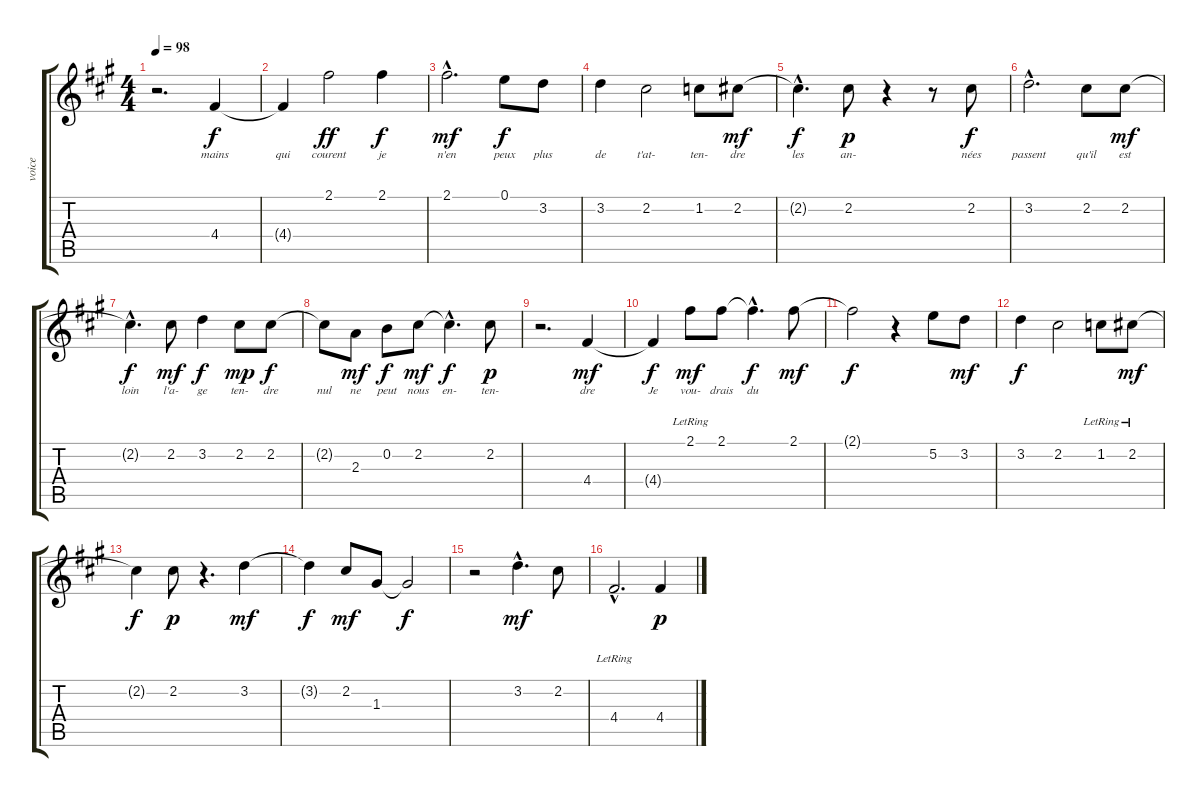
\track ("voice" "voice") {instrument electricguitarjazz}
\staff {score tabs}
\tuning (E4 B3 G3 D3 A2 E2) {hide}
\ts (4 4)
\tempo 98
\clef g2
\ks f#minor
r.2{d dy f} 4.4.4{lyrics (0 "mains") lyrics (1 "") lyrics (2 "") lyrics (3 "") lyrics (4 "")} |
4.4{t}.4{lyrics (0 "qui") lyrics (1 "") lyrics (2 "") lyrics (3 "") lyrics (4 "")} 2.1.2{lyrics (0 "courent") lyrics (1 "") lyrics (2 "") lyrics (3 "") lyrics (4 "") dy ff} 2.1.4{lyrics (0 "je") lyrics (1 "") lyrics (2 "") lyrics (3 "") lyrics (4 "") dy f} |
2.1{hac}.2{d lyrics (0 "n'en") lyrics (1 "") lyrics (2 "") lyrics (3 "") lyrics (4 "") dy mf} 0.1.8{lyrics (0 "peux") lyrics (1 "") lyrics (2 "") lyrics (3 "") lyrics (4 "") dy f} 3.2.8{lyrics (0 "plus") lyrics (1 "") lyrics (2 "") lyrics (3 "") lyrics (4 "")} |
3.2.4{lyrics (0 "de") lyrics (1 "") lyrics (2 "") lyrics (3 "") lyrics (4 "")} 2.2.2{lyrics (0 "t'at-") lyrics (1 "") lyrics (2 "") lyrics (3 "") lyrics (4 "")} 1.2.8{lyrics (0 "ten-") lyrics (1 "") lyrics (2 "") lyrics (3 "") lyrics (4 "")} 2.2.8{lyrics (0 "dre") lyrics (1 "") lyrics (2 "") lyrics (3 "") lyrics (4 "") dy mf} |
2.2{hac t}.4{d lyrics (0 "les") lyrics (1 "") lyrics (2 "") lyrics (3 "") lyrics (4 "") dy f} 2.2.8{lyrics (0 "an-") lyrics (1 "") lyrics (2 "") lyrics (3 "") lyrics (4 "") dy p} r.4 r.8 2.2.8{lyrics (0 "nées") lyrics (1 "") lyrics (2 "") lyrics (3 "") lyrics (4 "") dy f} |
3.2{hac}.2{d lyrics (0 "passent") lyrics (1 "") lyrics (2 "") lyrics (3 "") lyrics (4 "")} 2.2.8{lyrics (0 "qu'il") lyrics (1 "") lyrics (2 "") lyrics (3 "") lyrics (4 "")} 2.2.8{lyrics (0 "est") lyrics (1 "") lyrics (2 "") lyrics (3 "") lyrics (4 "") dy mf} |
2.2{hac t}.4{d lyrics (0 "loin") lyrics (1 "") lyrics (2 "") lyrics (3 "") lyrics (4 "") dy f} 2.2.8{lyrics (0 "l'a-") lyrics (1 "") lyrics (2 "") lyrics (3 "") lyrics (4 "") dy mf} 3.2.4{lyrics (0 "ge") lyrics (1 "") lyrics (2 "") lyrics (3 "") lyrics (4 "") dy f} 2.2.8{lyrics (0 "ten-") lyrics (1 "") lyrics (2 "") lyrics (3 "") lyrics (4 "") dy mp} 2.2.8{lyrics (0 "dre") lyrics (1 "") lyrics (2 "") lyrics (3 "") lyrics (4 "") dy f} |
2.2{t}.8{lyrics (0 "nul") lyrics (1 "") lyrics (2 "") lyrics (3 "") lyrics (4 "")} 2.3.8{lyrics (0 "ne") lyrics (1 "") lyrics (2 "") lyrics (3 "") lyrics (4 "") dy mf} 0.2.8{lyrics (0 "peut") lyrics (1 "") lyrics (2 "") lyrics (3 "") lyrics (4 "") dy f} 2.2.8{lyrics (0 "nous") lyrics (1 "") lyrics (2 "") lyrics (3 "") lyrics (4 "") dy mf} 2.2{hac t}.4{d lyrics (0 "en-") lyrics (1 "") lyrics (2 "") lyrics (3 "") lyrics (4 "") dy f} 2.2.8{lyrics (0 "ten-") lyrics (1 "") lyrics (2 "") lyrics (3 "") lyrics (4 "") dy p} |
r.2{d} 4.4.4{lyrics (0 "dre") lyrics (1 "") lyrics (2 "") lyrics (3 "") lyrics (4 "") dy mf} |
4.4{t}.4{lyrics (0 "Je") lyrics (1 "") lyrics (2 "") lyrics (3 "") lyrics (4 "") dy f} 2.1{lr}.8{lyrics (0 "vou-") lyrics (1 "") lyrics (2 "") lyrics (3 "") lyrics (4 "") dy mf} 2.1.8{lyrics (0 "drais") lyrics (1 "") lyrics (2 "") lyrics (3 "") lyrics (4 "")} 2.1{hac t}.4{d lyrics (0 "du") lyrics (1 "") lyrics (2 "") lyrics (3 "") lyrics (4 "") dy f} 2.1.8{lyrics (0 "") lyrics (1 "") lyrics (2 "") lyrics (3 "") lyrics (4 "") dy mf} |
2.1{t}.2{lyrics (0 "") lyrics (1 "") lyrics (2 "") lyrics (3 "") lyrics (4 "") dy f} r.4 5.2.8{lyrics (0 "") lyrics (1 "") lyrics (2 "") lyrics (3 "") lyrics (4 "")} 3.2.8{lyrics (0 "") lyrics (1 "") lyrics (2 "") lyrics (3 "") lyrics (4 "") dy mf} |
3.2.4{lyrics (0 "") lyrics (1 "") lyrics (2 "") lyrics (3 "") lyrics (4 "") dy f} 2.2.2{lyrics (0 "") lyrics (1 "") lyrics (2 "") lyrics (3 "") lyrics (4 "")} 1.2{lr}.8{lyrics (0 "") lyrics (1 "") lyrics (2 "") lyrics (3 "") lyrics (4 "")} 2.2{lr}.8{lyrics (0 "") lyrics (1 "") lyrics (2 "") lyrics (3 "") lyrics (4 "") dy mf} |
2.2{t}.4{lyrics (0 "") lyrics (1 "") lyrics (2 "") lyrics (3 "") lyrics (4 "") dy f} 2.2.8{lyrics (0 "") lyrics (1 "") lyrics (2 "") lyrics (3 "") lyrics (4 "") dy p} r.4{d} 3.2.4{lyrics (0 "") lyrics (1 "") lyrics (2 "") lyrics (3 "") lyrics (4 "") dy mf} |
3.2{t}.4{dy f} 2.2.8{dy mf} 1.3.8 1.3{t}.2{dy f} |
r.2 3.2{hac}.4{d dy mf} 2.2.8 |
4.4{hac lr}.2{d} 4.4.4{dy p}
